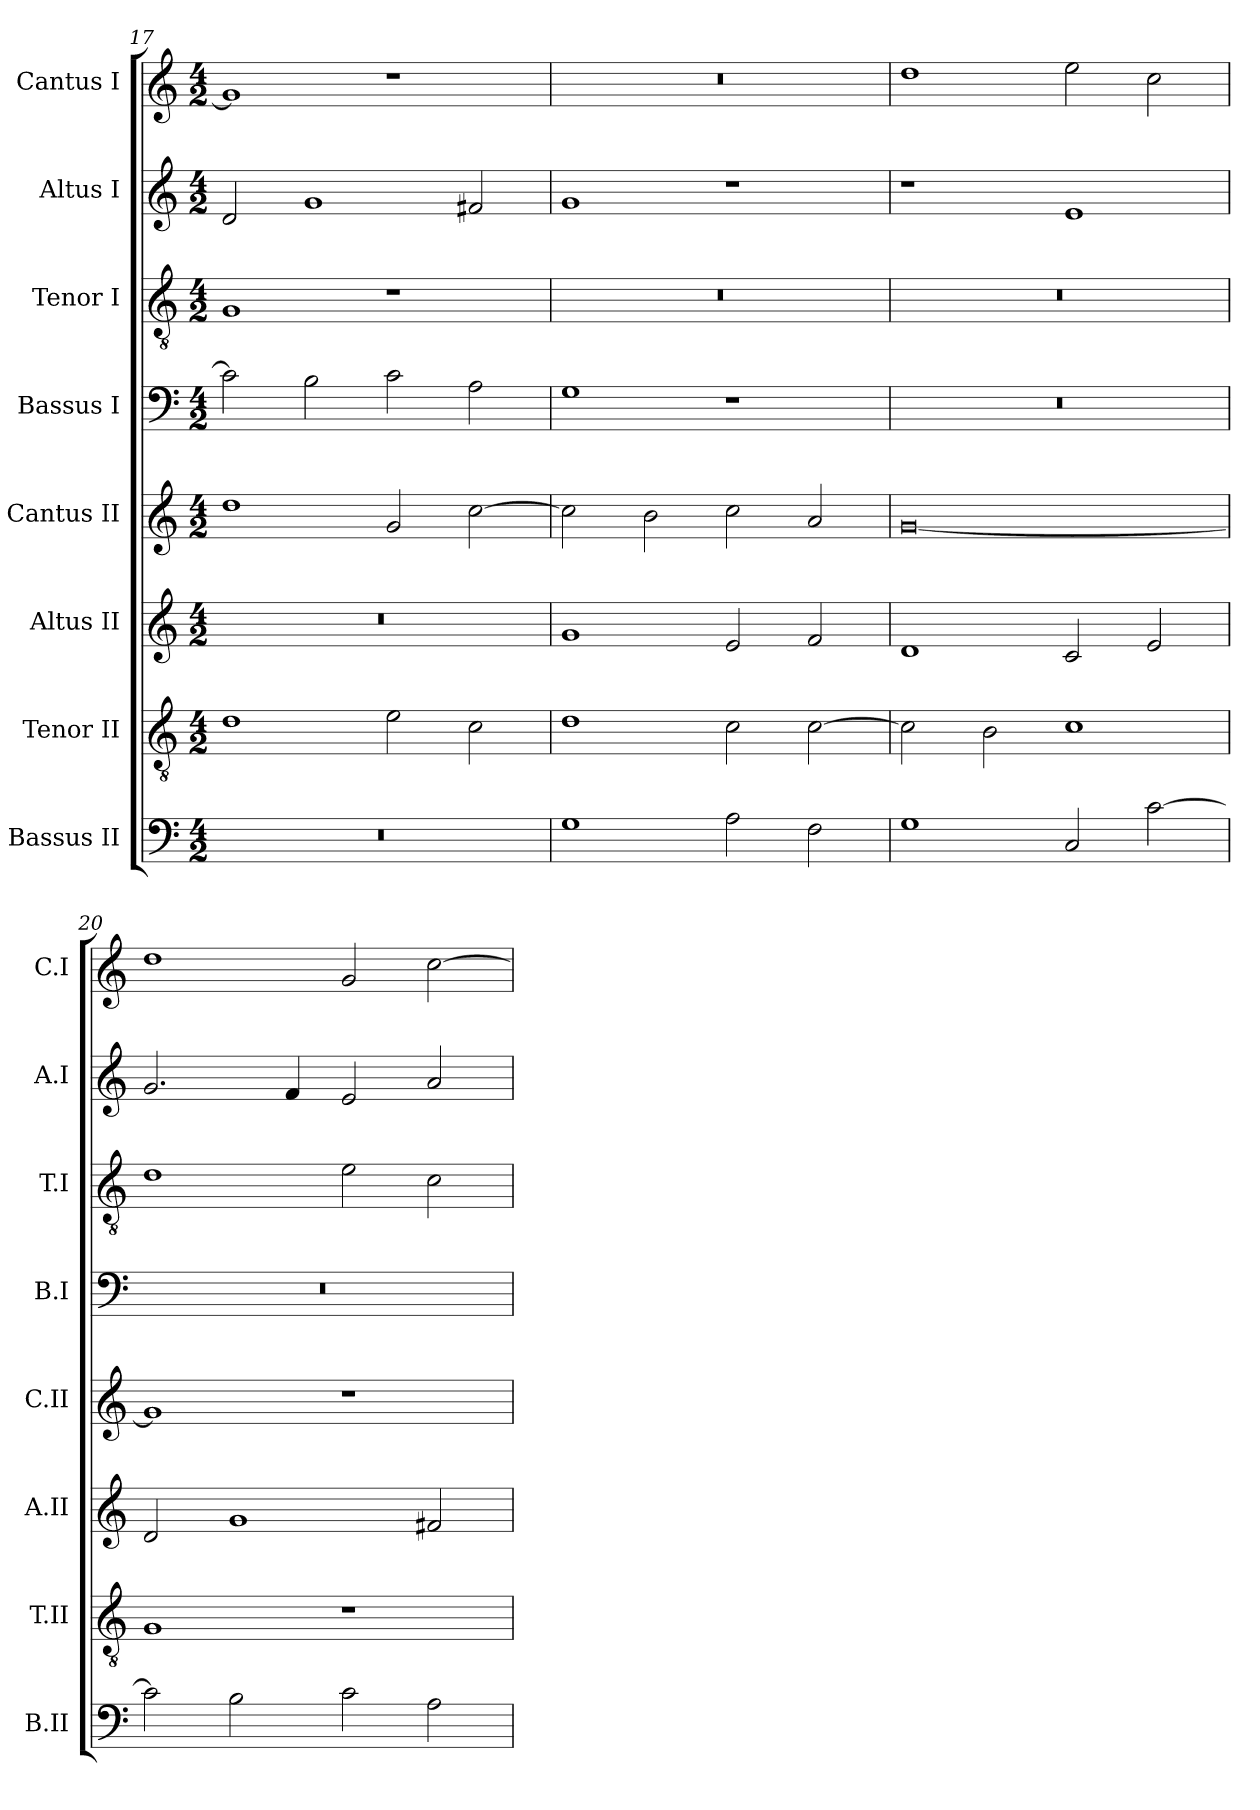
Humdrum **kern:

**kern	**kern	**kern	**kern	**kern	**kern	**kern	**kern
*part8	*part7	*part6	*part5	*part4	*part3	*part2	*part1
*staff8	*staff7	*staff6	*staff5	*staff4	*staff3	*staff2	*staff1
*I"Bassus II	*I"Tenor II	*I"Altus II	*I"Cantus II	*I"Bassus I	*I"Tenor I	*I"Altus I	*I"Cantus I
*I'B.II	*I'T.II	*I'A.II	*I'C.II	*I'B.I	*I'T.I	*I'A.I	*I'C.I
*clefF4	*clefGv2	*clefG2	*clefG2	*clefF4	*clefGv2	*clefG2	*clefG2
*	*ITrd7c12	*	*	*	*ITrd7c12	*	*
*k[]	*k[]	*k[]	*k[]	*k[]	*k[]	*k[]	*k[]
*C:	*C:	*C:	*C:	*C:	*C:	*C:	*C:
*M4/2	*M4/2	*M4/2	*M4/2	*M4/2	*M4/2	*M4/2	*M4/2
=17	=17	=17	=17	=17	=17	=17	=17
0r	1D\	0r	1dd\	2c\]	1GG/	2d/	1g/]
.	.	.	.	2B\	.	1g/	.
.	2E\	.	2g/	2c\	1r	.	1r
.	2C\	.	[2cc\	2A\	.	2f#/	.
=18	=18	=18	=18	=18	=18	=18	=18
1G\	1D\	1g/	2cc\]	1G\	0r	1g/	0r
.	.	.	2b\	.	.	.	.
2A\	2C\	2e/	2cc\	1r	.	1r	.
2F\	[2C\	2f/	2a/	.	.	.	.
=19	=19	=19	=19	=19	=19	=19	=19
1G\	2C\]	1d/	[0g/	0r	0r	1r	1dd\
.	2BB\	.	.	.	.	.	.
2C/	1C\	2c/	.	.	.	1e/	2ee\
[2c\	.	2e/	.	.	.	.	2cc\
=20	=20	=20	=20	=20	=20	=20	=20
2c\]	1GG/	2d/	1g/]	0r	1D\	2.g/	1dd\
2B\	.	1g/	.	.	.	.	.
.	.	.	.	.	.	4f/	.
2c\	1r	.	1r	.	2E\	2e/	2g/
2A\	.	2f#/	.	.	2C\	2a/	[2cc\
=	=	=	=	=	=	=	=
*-	*-	*-	*-	*-	*-	*-	*-
